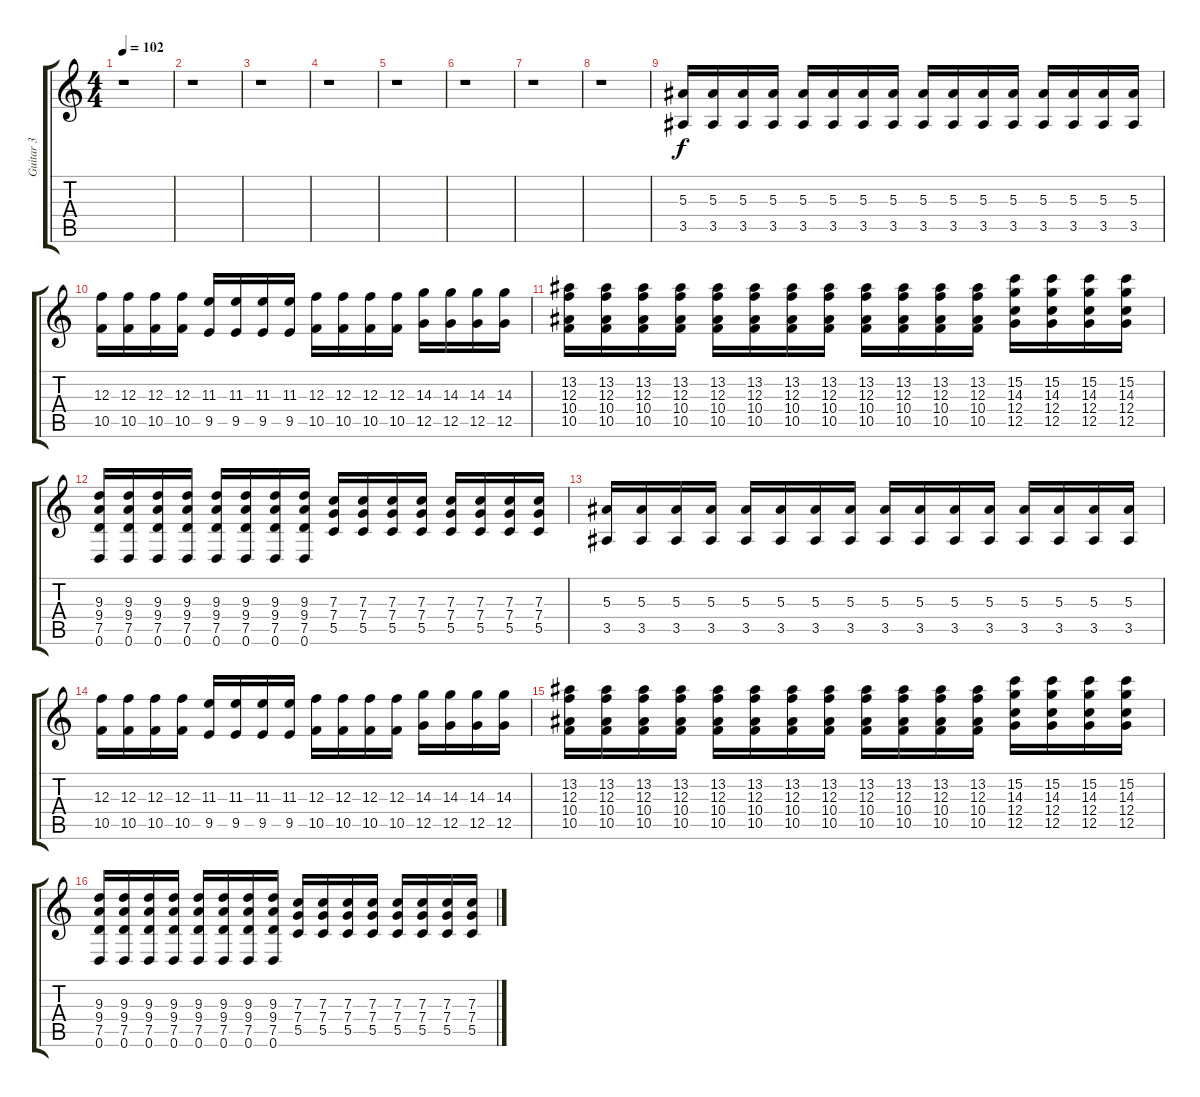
\track ("Guitar 3" "Guitar 3") {instrument distortionguitar}
\staff {score tabs}
\tuning (D4 A3 F3 C3 G2 D2) {hide}
\ts (4 4)
\tempo 102
\clef g2
\ks c
r.1{dy f} |
r.1 |
r.1 |
r.1 |
r.1 |
r.1 |
r.1 |
r.1 |
(5.3 3.5).16 (5.3 3.5).16 (5.3 3.5).16 (5.3 3.5).16 (5.3 3.5).16 (5.3 3.5).16 (5.3 3.5).16 (5.3 3.5).16 (5.3 3.5).16 (5.3 3.5).16 (5.3 3.5).16 (5.3 3.5).16 (5.3 3.5).16 (5.3 3.5).16 (5.3 3.5).16 (5.3 3.5).16 |
(12.3 10.5).16 (12.3 10.5).16 (12.3 10.5).16 (12.3 10.5).16 (11.3 9.5).16 (11.3 9.5).16 (11.3 9.5).16 (11.3 9.5).16 (12.3 10.5).16 (12.3 10.5).16 (12.3 10.5).16 (12.3 10.5).16 (14.3 12.5).16 (14.3 12.5).16 (14.3 12.5).16 (14.3 12.5).16 |
(13.2 12.3 10.4 10.5).16 (13.2 12.3 10.4 10.5).16 (13.2 12.3 10.4 10.5).16 (13.2 12.3 10.4 10.5).16 (13.2 12.3 10.4 10.5).16 (13.2 12.3 10.4 10.5).16 (13.2 12.3 10.4 10.5).16 (13.2 12.3 10.4 10.5).16 (13.2 12.3 10.4 10.5).16 (13.2 12.3 10.4 10.5).16 (13.2 12.3 10.4 10.5).16 (13.2 12.3 10.4 10.5).16 (15.2 14.3 12.4 12.5).16 (15.2 14.3 12.4 12.5).16 (15.2 14.3 12.4 12.5).16 (15.2 14.3 12.4 12.5).16 |
(9.3 9.4 7.5 0.6).16 (9.3 9.4 7.5 0.6).16 (9.3 9.4 7.5 0.6).16 (9.3 9.4 7.5 0.6).16 (9.3 9.4 7.5 0.6).16 (9.3 9.4 7.5 0.6).16 (9.3 9.4 7.5 0.6).16 (9.3 9.4 7.5 0.6).16 (7.3 7.4 5.5).16 (7.3 7.4 5.5).16 (7.3 7.4 5.5).16 (7.3 7.4 5.5).16 (7.3 7.4 5.5).16 (7.3 7.4 5.5).16 (7.3 7.4 5.5).16 (7.3 7.4 5.5).16 |
(5.3 3.5).16 (5.3 3.5).16 (5.3 3.5).16 (5.3 3.5).16 (5.3 3.5).16 (5.3 3.5).16 (5.3 3.5).16 (5.3 3.5).16 (5.3 3.5).16 (5.3 3.5).16 (5.3 3.5).16 (5.3 3.5).16 (5.3 3.5).16 (5.3 3.5).16 (5.3 3.5).16 (5.3 3.5).16 |
(12.3 10.5).16 (12.3 10.5).16 (12.3 10.5).16 (12.3 10.5).16 (11.3 9.5).16 (11.3 9.5).16 (11.3 9.5).16 (11.3 9.5).16 (12.3 10.5).16 (12.3 10.5).16 (12.3 10.5).16 (12.3 10.5).16 (14.3 12.5).16 (14.3 12.5).16 (14.3 12.5).16 (14.3 12.5).16 |
(13.2 12.3 10.4 10.5).16 (13.2 12.3 10.4 10.5).16 (13.2 12.3 10.4 10.5).16 (13.2 12.3 10.4 10.5).16 (13.2 12.3 10.4 10.5).16 (13.2 12.3 10.4 10.5).16 (13.2 12.3 10.4 10.5).16 (13.2 12.3 10.4 10.5).16 (13.2 12.3 10.4 10.5).16 (13.2 12.3 10.4 10.5).16 (13.2 12.3 10.4 10.5).16 (13.2 12.3 10.4 10.5).16 (15.2 14.3 12.4 12.5).16 (15.2 14.3 12.4 12.5).16 (15.2 14.3 12.4 12.5).16 (15.2 14.3 12.4 12.5).16 |
(9.3 9.4 7.5 0.6).16 (9.3 9.4 7.5 0.6).16 (9.3 9.4 7.5 0.6).16 (9.3 9.4 7.5 0.6).16 (9.3 9.4 7.5 0.6).16 (9.3 9.4 7.5 0.6).16 (9.3 9.4 7.5 0.6).16 (9.3 9.4 7.5 0.6).16 (7.3 7.4 5.5).16 (7.3 7.4 5.5).16 (7.3 7.4 5.5).16 (7.3 7.4 5.5).16 (7.3 7.4 5.5).16 (7.3 7.4 5.5).16 (7.3 7.4 5.5).16 (7.3 7.4 5.5).16
